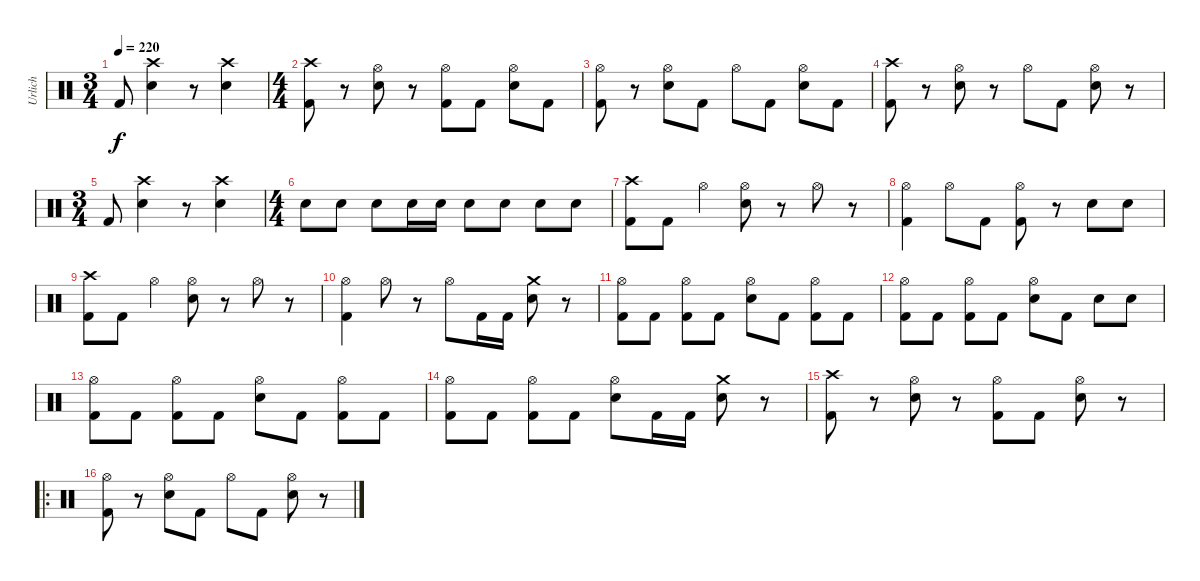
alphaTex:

\track ("Urlich" "Urlich") {instrument percussion}
\staff {score}
\articulation defaults
\ts (3 4)
\tempo 220
\clef neutral
\ks c "Kick (hit) 2".8{dy f}
("Crash high (hit)" "Snare (hit) 2").4 r.8 ("Crash high (hit)" "Snare (hit) 2").4 |
\ts (4 4)
("Crash high (hit)" "Kick (hit) 2").8 r.8 ("Hi-Hat (open)" "Snare (hit) 2").8 r.8 ("Hi-Hat (open)" "Kick (hit) 2").8 "Kick (hit) 2".8 ("Hi-Hat (open)" "Snare (hit) 2").8 "Kick (hit) 2".8 |
("Hi-Hat (open)" "Kick (hit) 2").8 r.8 ("Hi-Hat (open)" "Snare (hit) 2").8 "Kick (hit) 2".8 "Hi-Hat (open)".8 "Kick (hit) 2".8 ("Hi-Hat (open)" "Snare (hit) 2").8 "Kick (hit) 2".8 |
("Crash high (hit)" "Kick (hit) 2").8 r.8 ("Hi-Hat (open)" "Snare (hit) 2").8 r.8 "Hi-Hat (open)".8 "Kick (hit) 2".8 ("Hi-Hat (open)" "Snare (hit) 2").8 r.8 |
\ts (3 4)
"Kick (hit) 2".8 ("Crash high (hit)" "Snare (hit) 2").4 r.8 ("Crash high (hit)" "Snare (hit) 2").4 |
\ts (4 4)
"Snare (hit) 2".8 "Snare (hit) 2".8 "Snare (hit) 2".8 "Snare (hit) 2".16 "Snare (hit) 2".16 "Snare (hit) 2".8 "Snare (hit) 2".8 "Snare (hit) 2".8 "Snare (hit) 2".8 |
("Crash high (hit)" "Kick (hit) 2").8 "Kick (hit) 2".8 "Hi-Hat (open)".4 ("Hi-Hat (open)" "Snare (hit) 2").8 r.8 "Hi-Hat (open)".8 r.8 |
("Hi-Hat (open)" "Kick (hit) 2").4 "Hi-Hat (open)".8 "Kick (hit) 2".8 ("Hi-Hat (open)" "Kick (hit) 2").8 r.8 "Snare (hit) 2".8 "Snare (hit) 2".8 |
("Crash high (hit)" "Kick (hit) 2").8 "Kick (hit) 2".8 "Hi-Hat (open)".4 ("Hi-Hat (open)" "Snare (hit) 2").8 r.8 "Hi-Hat (open)".8 r.8 |
("Hi-Hat (open)" "Kick (hit) 2").4 "Hi-Hat (open)".8 r.8 "Hi-Hat (open)".8 "Kick (hit) 2".16 "Kick (hit) 2".16 ("Crash medium (hit)" "Snare (hit) 2").8 r.8 |
("Hi-Hat (open)" "Kick (hit) 2").8 "Kick (hit) 2".8 ("Hi-Hat (open)" "Kick (hit) 2").8 "Kick (hit) 2".8 ("Hi-Hat (open)" "Snare (hit) 2").8 "Kick (hit) 2".8 ("Hi-Hat (open)" "Kick (hit) 2").8 "Kick (hit) 2".8 |
("Hi-Hat (open)" "Kick (hit) 2").8 "Kick (hit) 2".8 ("Hi-Hat (open)" "Kick (hit) 2").8 "Kick (hit) 2".8 ("Hi-Hat (open)" "Snare (hit) 2").8 "Kick (hit) 2".8 "Snare (hit) 2".8 "Snare (hit) 2".8 |
("Hi-Hat (open)" "Kick (hit) 2").8 "Kick (hit) 2".8 ("Hi-Hat (open)" "Kick (hit) 2").8 "Kick (hit) 2".8 ("Hi-Hat (open)" "Snare (hit) 2").8 "Kick (hit) 2".8 ("Hi-Hat (open)" "Kick (hit) 2").8 "Kick (hit) 2".8 |
("Hi-Hat (open)" "Kick (hit) 2").8 "Kick (hit) 2".8 ("Hi-Hat (open)" "Kick (hit) 2").8 "Kick (hit) 2".8 ("Hi-Hat (open)" "Snare (hit) 2").8 "Kick (hit) 2".16 "Kick (hit) 2".16 ("Crash medium (hit)" "Snare (hit) 2").8 r.8 |
("Crash high (hit)" "Kick (hit) 2").8 r.8 ("Hi-Hat (open)" "Snare (hit) 2").8 r.8 ("Hi-Hat (open)" "Kick (hit) 2").8 "Kick (hit) 2".8 ("Hi-Hat (open)" "Snare (hit) 2").8 r.8 |
\ro
("Hi-Hat (open)" "Kick (hit) 2").8 r.8 ("Hi-Hat (open)" "Snare (hit) 2").8 "Kick (hit) 2".8 "Hi-Hat (open)".8 "Kick (hit) 2".8 ("Hi-Hat (open)" "Snare (hit) 2").8 r.8
